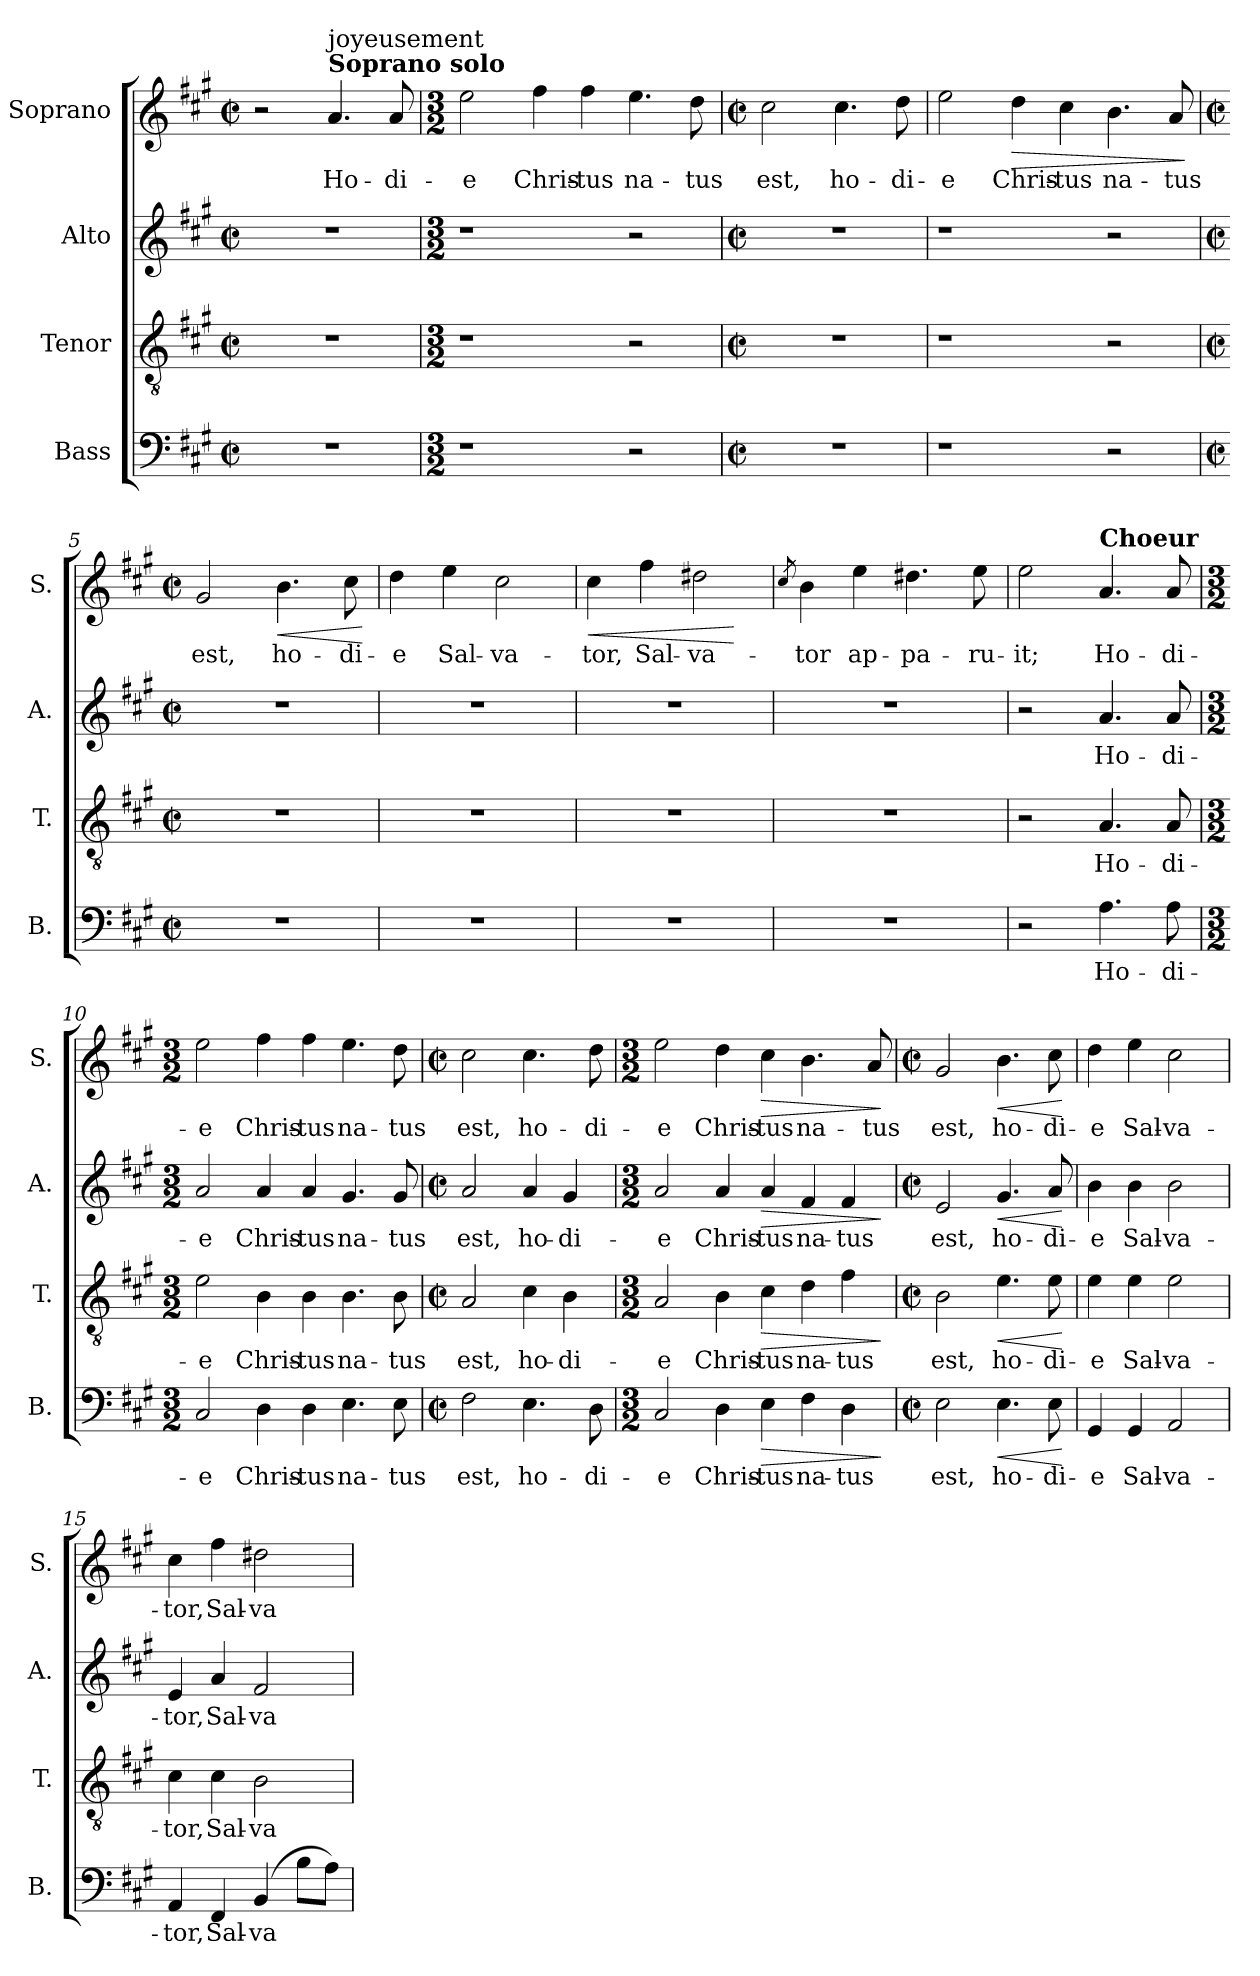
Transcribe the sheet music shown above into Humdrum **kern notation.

**kern	**text	**dynam	**kern	**text	**dynam	**kern	**text	**dynam	**kern	**text	**dynam
*part4	*part4	*part4	*part3	*part3	*part3	*part2	*part2	*part2	*part1	*part1	*part1
*staff4	*staff4	*staff4	*staff3	*staff3	*staff3	*staff2	*staff2	*staff2	*staff1	*staff1	*staff1
*I"Bass	*	*	*I"Tenor	*	*	*I"Alto	*	*	*I"Soprano	*	*
*I'B.	*	*	*I'T.	*	*	*I'A.	*	*	*I'S.	*	*
*stria5	*	*	*stria5	*	*	*stria5	*	*	*	*	*
*clefF4	*	*	*clefGv2	*	*	*clefG2	*	*	*clefG2	*	*
*k[f#c#g#]	*	*	*k[f#c#g#]	*	*	*k[f#c#g#]	*	*	*k[f#c#g#]	*	*
*M2/2	*	*	*M2/2	*	*	*M2/2	*	*	*M2/2	*	*
*met(c|)	*	*	*met(c|)	*	*	*met(c|)	*	*	*met(c|)	*	*
*MM90	*	*	*MM90	*	*	*MM90	*	*	*MM90	*	*
=1	=1	=1	=1	=1	=1	=1	=1	=1	=1	=1	=1
1r	.	.	1r	.	.	1r	.	.	2r	.	.
!	!	!	!	!	!	!	!	!	!LO:TX:a:B:t=Soprano solo	!	!
!	!	!	!	!	!	!	!	!	!LO:TX:a:t=joyeusement	!	!
!	!	!	!	!	!	!	!	!	!	!LO:LY:b	!
.	.	.	.	.	.	.	.	.	4.a/	Ho-	.
!	!	!	!	!	!	!	!	!	!	!LO:LY:b	!
.	.	.	.	.	.	.	.	.	8a/	-di-	.
=2	=2	=2	=2	=2	=2	=2	=2	=2	=2	=2	=2
*M3/2	*	*	*M3/2	*	*	*M3/2	*	*	*M3/2	*	*
!	!	!	!	!	!	!	!	!	!	!LO:LY:b	!
1r	.	.	1r	.	.	1r	.	.	2ee\	-e	.
!	!	!	!	!	!	!	!	!	!	!LO:LY:b	!
.	.	.	.	.	.	.	.	.	4ff#\	Chris-	.
!	!	!	!	!	!	!	!	!	!	!LO:LY:b	!
.	.	.	.	.	.	.	.	.	4ff#\	-tus	.
!	!	!	!	!	!	!	!	!	!	!LO:LY:b	!
2r	.	.	2r	.	.	2r	.	.	4.ee\	na-	.
!	!	!	!	!	!	!	!	!	!	!LO:LY:b	!
.	.	.	.	.	.	.	.	.	8dd\	-tus	.
=3	=3	=3	=3	=3	=3	=3	=3	=3	=3	=3	=3
*M2/2	*	*	*M2/2	*	*	*M2/2	*	*	*M2/2	*	*
*met(c|)	*	*	*met(c|)	*	*	*met(c|)	*	*	*met(c|)	*	*
!	!	!	!	!	!	!	!	!	!	!LO:LY:b	!
1r	.	.	1r	.	.	1r	.	.	2cc#\	est,	.
!	!	!	!	!	!	!	!	!	!	!LO:LY:b	!
.	.	.	.	.	.	.	.	.	4.cc#\	ho-	.
!	!	!	!	!	!	!	!	!	!	!LO:LY:b	!
.	.	.	.	.	.	.	.	.	8dd\	-di-	.
!!LO:LB:g=z
=4	=4	=4	=4	=4	=4	=4	=4	=4	=4	=4	=4
!	!	!	!	!	!	!	!	!	!	!LO:LY:b	!
1r	.	.	1r	.	.	1r	.	.	2ee\	-e	.
!	!	!	!	!	!	!	!	!	!	!LO:LY:b	!LO:HP:b
.	.	.	.	.	.	.	.	.	4dd\	Chris-	>
!	!	!	!	!	!	!	!	!	!	!LO:LY:b	!
.	.	.	.	.	.	.	.	.	4cc#\	-tus	.
!	!	!	!	!	!	!	!	!	!	!LO:LY:b	!
2r	.	.	2r	.	.	2r	.	.	4.b\	na-	.
!	!	!	!	!	!	!	!	!	!	!LO:LY:b	!
.	.	.	.	.	.	.	.	.	8a/	-tus	.
.	.	.	.	.	.	.	.	.	.	.	]
=5	=5	=5	=5	=5	=5	=5	=5	=5	=5	=5	=5
*M2/2	*	*	*M2/2	*	*	*M2/2	*	*	*M2/2	*	*
*met(c|)	*	*	*met(c|)	*	*	*met(c|)	*	*	*met(c|)	*	*
!	!	!	!	!	!	!	!	!	!	!LO:LY:b	!
1r	.	.	1r	.	.	1r	.	.	2g#/	est,	.
!	!	!	!	!	!	!	!	!	!	!LO:LY:b	!LO:HP:b
.	.	.	.	.	.	.	.	.	4.b\	ho-	<
!	!	!	!	!	!	!	!	!	!	!LO:LY:b	!
.	.	.	.	.	.	.	.	.	8cc#\	-di-	.
.	.	.	.	.	.	.	.	.	.	.	[
=6	=6	=6	=6	=6	=6	=6	=6	=6	=6	=6	=6
!	!	!	!	!	!	!	!	!	!	!LO:LY:b	!
1r	.	.	1r	.	.	1r	.	.	4dd\	-e	.
!	!	!	!	!	!	!	!	!	!	!LO:LY:b	!
.	.	.	.	.	.	.	.	.	4ee\	Sal-	.
!	!	!	!	!	!	!	!	!	!	!LO:LY:b	!
.	.	.	.	.	.	.	.	.	2cc#\	-va-	.
=7	=7	=7	=7	=7	=7	=7	=7	=7	=7	=7	=7
!	!	!	!	!	!	!	!	!	!	!LO:LY:b	!LO:HP:b
1r	.	.	1r	.	.	1r	.	.	4cc#\	-tor,	<
!	!	!	!	!	!	!	!	!	!	!LO:LY:b	!
.	.	.	.	.	.	.	.	.	4ff#\	Sal-	.
!	!	!	!	!	!	!	!	!	!	!LO:LY:b	!
.	.	.	.	.	.	.	.	.	2dd#X\	-va-	.
.	.	.	.	.	.	.	.	.	.	.	[
=8	=8	=8	=8	=8	=8	=8	=8	=8	=8	=8	=8
.	.	.	.	.	.	.	.	.	8qcc#/	.	.
!	!	!	!	!	!	!	!	!	!	!LO:LY:b	!
1r	.	.	1r	.	.	1r	.	.	4b\	-tor	.
!	!	!	!	!	!	!	!	!	!	!LO:LY:b	!
.	.	.	.	.	.	.	.	.	4ee\	ap-	.
!	!	!	!	!	!	!	!	!	!	!LO:LY:b	!
.	.	.	.	.	.	.	.	.	4.dd#X\	-pa-	.
!	!	!	!	!	!	!	!	!	!	!LO:LY:b	!
.	.	.	.	.	.	.	.	.	8ee\	-ru-	.
!!LO:LB:g=z
=9	=9	=9	=9	=9	=9	=9	=9	=9	=9	=9	=9
!	!	!	!	!	!	!	!	!	!	!LO:LY:b	!
2r	.	.	2r	.	.	2r	.	.	2ee\	-it;	.
!	!	!	!	!	!	!	!	!	!LO:TX:a:B:t=Choeur	!	!
!	!LO:LY:b	!	!	!LO:LY:b	!	!	!LO:LY:b	!	!	!LO:LY:b	!
4.A\	Ho-	.	4.A/	Ho-	.	4.a/	Ho-	.	4.a/	Ho-	.
!	!LO:LY:b	!	!	!LO:LY:b	!	!	!LO:LY:b	!	!	!LO:LY:b	!
8A\	-di-	.	8A/	-di-	.	8a/	-di-	.	8a/	-di-	.
=10	=10	=10	=10	=10	=10	=10	=10	=10	=10	=10	=10
*M3/2	*	*	*M3/2	*	*	*M3/2	*	*	*M3/2	*	*
!	!LO:LY:b	!	!	!LO:LY:b	!	!	!LO:LY:b	!	!	!LO:LY:b	!
2C#/	-e	.	2e\	-e	.	2a/	-e	.	2ee\	-e	.
!	!LO:LY:b	!	!	!LO:LY:b	!	!	!LO:LY:b	!	!	!LO:LY:b	!
4D\	Chris-	.	4B\	Chris-	.	4a/	Chris-	.	4ff#\	Chris-	.
!	!LO:LY:b	!	!	!LO:LY:b	!	!	!LO:LY:b	!	!	!LO:LY:b	!
4D\	-tus	.	4B\	-tus	.	4a/	-tus	.	4ff#\	-tus	.
!	!LO:LY:b	!	!	!LO:LY:b	!	!	!LO:LY:b	!	!	!LO:LY:b	!
4.E\	na-	.	4.B\	na-	.	4.g#/	na-	.	4.ee\	na-	.
!	!LO:LY:b	!	!	!LO:LY:b	!	!	!LO:LY:b	!	!	!LO:LY:b	!
8E\	-tus	.	8B\	-tus	.	8g#/	-tus	.	8dd\	-tus	.
=11	=11	=11	=11	=11	=11	=11	=11	=11	=11	=11	=11
*M2/2	*	*	*M2/2	*	*	*M2/2	*	*	*M2/2	*	*
*met(c|)	*	*	*met(c|)	*	*	*met(c|)	*	*	*met(c|)	*	*
!	!LO:LY:b	!	!	!LO:LY:b	!	!	!LO:LY:b	!	!	!LO:LY:b	!
2F#\	est,	.	2A/	est,	.	2a/	est,	.	2cc#\	est,	.
!	!LO:LY:b	!	!	!LO:LY:b	!	!	!LO:LY:b	!	!	!LO:LY:b	!
4.E\	ho-	.	4c#\	ho-	.	4a/	ho-	.	4.cc#\	ho-	.
!	!	!	!	!LO:LY:b	!	!	!LO:LY:b	!	!	!	!
.	.	.	4B\	-di-	.	4g#/	-di-	.	.	.	.
!	!LO:LY:b	!	!	!	!	!	!	!	!	!LO:LY:b	!
8D\	-di-	.	.	.	.	.	.	.	8dd\	-di-	.
!!LO:PB:g=z
=12	=12	=12	=12	=12	=12	=12	=12	=12	=12	=12	=12
*M3/2	*	*	*M3/2	*	*	*M3/2	*	*	*M3/2	*	*
!	!LO:LY:b	!	!	!LO:LY:b	!	!	!LO:LY:b	!	!	!LO:LY:b	!
2C#/	-e	.	2A/	-e	.	2a/	-e	.	2ee\	-e	.
!	!LO:LY:b	!	!	!LO:LY:b	!	!	!LO:LY:b	!	!	!LO:LY:b	!
4D\	Chris-	.	4B\	Chris-	.	4a/	Chris-	.	4dd\	Chris-	.
!	!LO:LY:b	!LO:HP:b	!	!LO:LY:b	!LO:HP:b	!	!LO:LY:b	!LO:HP:b	!	!LO:LY:b	!LO:HP:b
4E\	-tus	>	4c#\	-tus	>	4a/	-tus	>	4cc#\	-tus	>
!	!LO:LY:b	!	!	!LO:LY:b	!	!	!LO:LY:b	!	!	!LO:LY:b	!
4F#\	na-	.	4d\	na-	.	4f#/	na-	.	4.b\	na-	.
!	!LO:LY:b	!	!	!LO:LY:b	!	!	!LO:LY:b	!	!	!	!
4D\	-tus	.	4f#\	-tus	.	4f#/	-tus	.	.	.	.
!	!	!	!	!	!	!	!	!	!	!LO:LY:b	!
.	.	.	.	.	.	.	.	.	8a/	-tus	.
.	.	]	.	.	]	.	.	]	.	.	]
=13	=13	=13	=13	=13	=13	=13	=13	=13	=13	=13	=13
*M2/2	*	*	*M2/2	*	*	*M2/2	*	*	*M2/2	*	*
*met(c|)	*	*	*met(c|)	*	*	*met(c|)	*	*	*met(c|)	*	*
!	!LO:LY:b	!	!	!LO:LY:b	!	!	!LO:LY:b	!	!	!LO:LY:b	!
2E\	est,	.	2B\	est,	.	2e/	est,	.	2g#/	est,	.
!	!LO:LY:b	!LO:HP:b	!	!LO:LY:b	!LO:HP:b	!	!LO:LY:b	!LO:HP:b	!	!LO:LY:b	!LO:HP:b
4.E\	ho-	<	4.e\	ho-	<	4.g#/	ho-	<	4.b\	ho-	<
!	!LO:LY:b	!	!	!LO:LY:b	!	!	!LO:LY:b	!	!	!LO:LY:b	!
8E\	-di-	.	8e\	-di-	.	8a/	-di-	.	8cc#\	-di-	.
.	.	[	.	.	[	.	.	[	.	.	[
=14	=14	=14	=14	=14	=14	=14	=14	=14	=14	=14	=14
!	!LO:LY:b	!	!	!LO:LY:b	!	!	!LO:LY:b	!	!	!LO:LY:b	!
4GG#/	-e	.	4e\	-e	.	4b\	-e	.	4dd\	-e	.
!	!LO:LY:b	!	!	!LO:LY:b	!	!	!LO:LY:b	!	!	!LO:LY:b	!
4GG#/	Sal-	.	4e\	Sal-	.	4b\	Sal-	.	4ee\	Sal-	.
!	!LO:LY:b	!	!	!LO:LY:b	!	!	!LO:LY:b	!	!	!LO:LY:b	!
2AA/	-va-	.	2e\	-va-	.	2b\	-va-	.	2cc#\	-va-	.
=15	=15	=15	=15	=15	=15	=15	=15	=15	=15	=15	=15
!	!LO:LY:b	!	!	!LO:LY:b	!	!	!LO:LY:b	!	!	!LO:LY:b	!
4AA/	-tor,	.	4c#\	-tor,	.	4e/	-tor,	.	4cc#\	-tor,	.
!	!LO:LY:b	!	!	!LO:LY:b	!	!	!LO:LY:b	!	!	!LO:LY:b	!
4FF#/	Sal-	.	4c#\	Sal-	.	4a/	Sal-	.	4ff#\	Sal-	.
!	!LO:LY:b	!	!	!LO:LY:b	!	!	!LO:LY:b	!	!	!LO:LY:b	!
(4BB/	-va	.	2B\	-va-	.	2f#/	-va-	.	2dd#X\	-va-	.
8B\L	.	.	.	.	.	.	.	.	.	.	.
8A\J)	.	.	.	.	.	.	.	.	.	.	.
=	=	=	=	=	=	=	=	=	=	=	=
*-	*-	*-	*-	*-	*-	*-	*-	*-	*-	*-	*-
